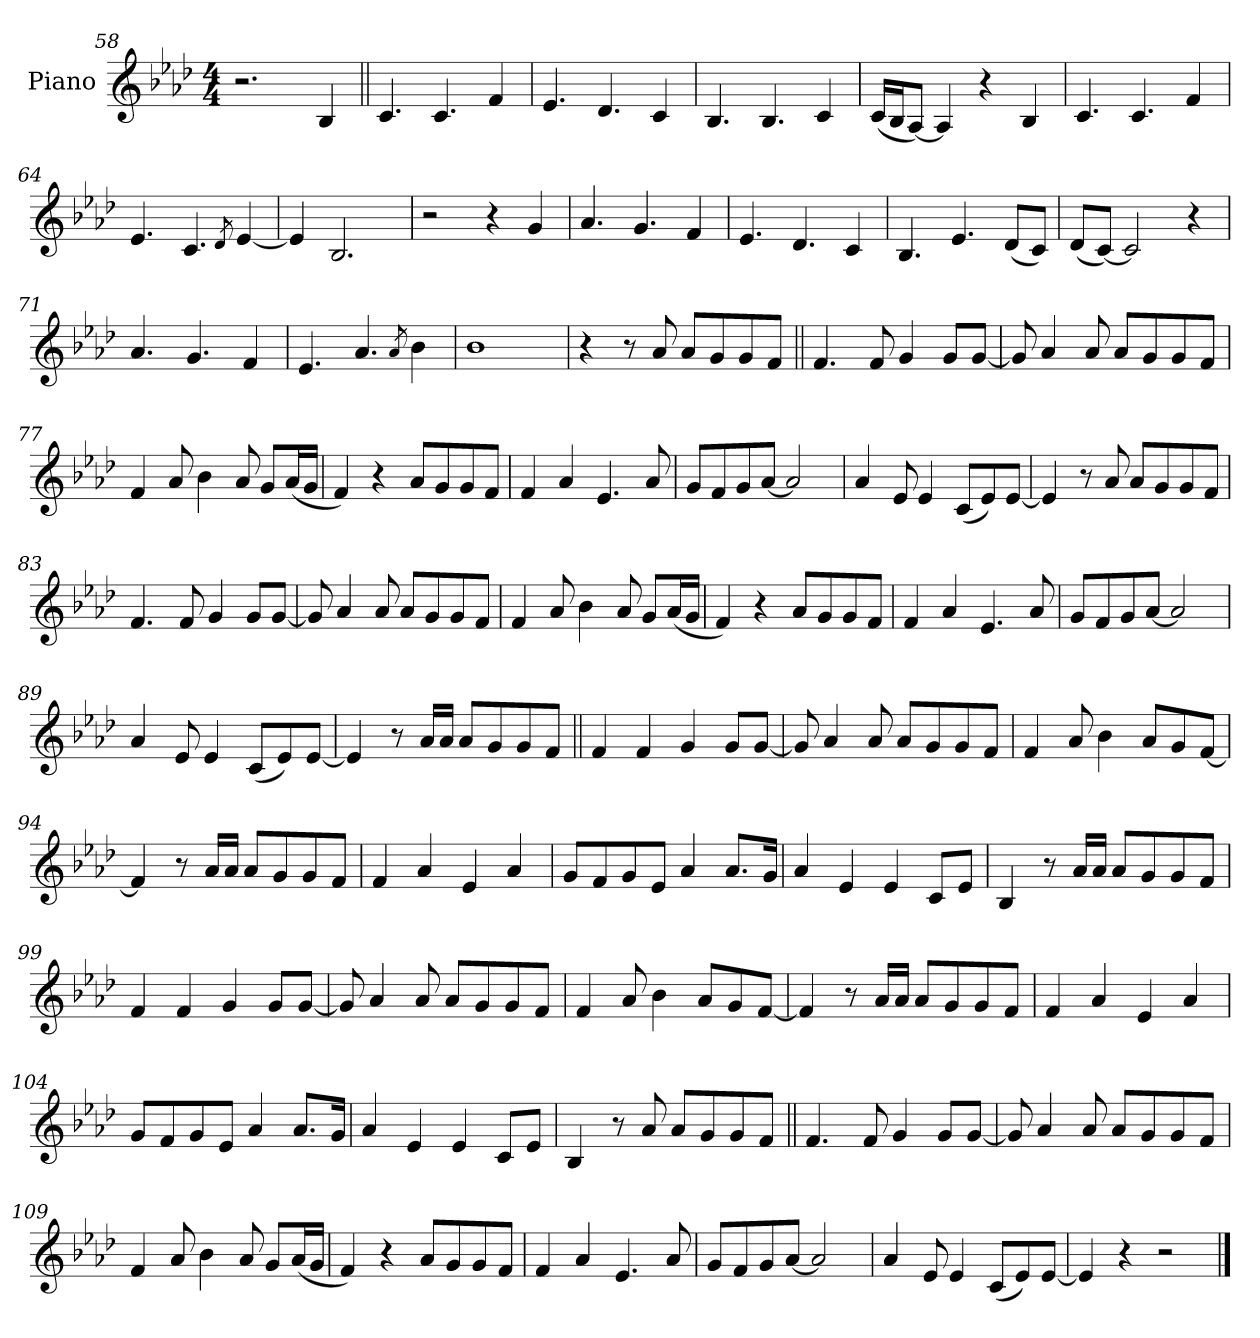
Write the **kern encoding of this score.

**kern
*part1
*staff1
*I"Piano
*I'Pno.
*clefG2
*k[b-e-a-d-]
*M4/4
=58
2.r
4B-
=59||
4.c
4.c
4f
=60
4.e-
4.d-
4c
=61
4.B-
4.B-
4c
=62
(16cLL
16B-J
[8A-J)
4A-]
4r
4B-
=63
4.c
4.c
4f
=64
4.e-
4.c
8qd-
[4e-
=65
4e-]
2.B-
=66
2r
4r
4g
=67
4.a-
4.g
4f
=68
4.e-
4.d-
4c
=69
4.B-
4.e-
(8d-L
8cJ)
=70
(8d-L
[8cJ)
2c]
4r
=71
4.a-
4.g
4f
=72
4.e-
4.a-
8qa-
4b-
=73
1b-
=74
4r
8r
8a-
8a-L
8g
8g
8fJ
=75||
4.f
8f
4g
8gL
[8gJ
=76
8g]
4a-
8a-
8a-L
8g
8g
8fJ
=77
4f
8a-
4b-
8a-
8gL
(16a-L
16gJJ
=78
4f)
4r
8a-L
8g
8g
8fJ
=79
4f
4a-
4.e-
8a-
=80
8gL
8f
8g
[8a-J
2a-]
=81
4a-
8e-
4e-
(8cL
8e-)
[8e-J
=82
4e-]
8r
8a-
8a-L
8g
8g
8fJ
=83
4.f
8f
4g
8gL
[8gJ
=84
8g]
4a-
8a-
8a-L
8g
8g
8fJ
=85
4f
8a-
4b-
8a-
8gL
(16a-L
16gJJ
=86
4f)
4r
8a-L
8g
8g
8fJ
=87
4f
4a-
4.e-
8a-
=88
8gL
8f
8g
[8a-J
2a-]
=89
4a-
8e-
4e-
(8cL
8e-)
[8e-J
=90
4e-]
8r
16a-LL
16a-JJ
8a-L
8g
8g
8fJ
=91||
4f
4f
4g
8gL
[8gJ
=92
8g]
4a-
8a-
8a-L
8g
8g
8fJ
=93
4f
8a-
4b-
8a-L
8g
[8fJ
=94
4f]
8r
16a-LL
16a-JJ
8a-L
8g
8g
8fJ
=95
4f
4a-
4e-
4a-
=96
8gL
8f
8g
8e-J
4a-
8.a-L
16gJk
=97
4a-
4e-
4e-
8cL
8e-J
=98
4B-
8r
16a-LL
16a-JJ
8a-L
8g
8g
8fJ
=99
4f
4f
4g
8gL
[8gJ
=100
8g]
4a-
8a-
8a-L
8g
8g
8fJ
=101
4f
8a-
4b-
8a-L
8g
[8fJ
=102
4f]
8r
16a-LL
16a-JJ
8a-L
8g
8g
8fJ
=103
4f
4a-
4e-
4a-
=104
8gL
8f
8g
8e-J
4a-
8.a-L
16gJk
=105
4a-
4e-
4e-
8cL
8e-J
=106
4B-
8r
8a-
8a-L
8g
8g
8fJ
=107||
4.f
8f
4g
8gL
[8gJ
=108
8g]
4a-
8a-
8a-L
8g
8g
8fJ
=109
4f
8a-
4b-
8a-
8gL
(16a-L
16gJJ
=110
4f)
4r
8a-L
8g
8g
8fJ
=111
4f
4a-
4.e-
8a-
=112
8gL
8f
8g
[8a-J
2a-]
=113
4a-
8e-
4e-
(8cL
8e-)
[8e-J
=114
4e-]
4r
2r
==
*-
